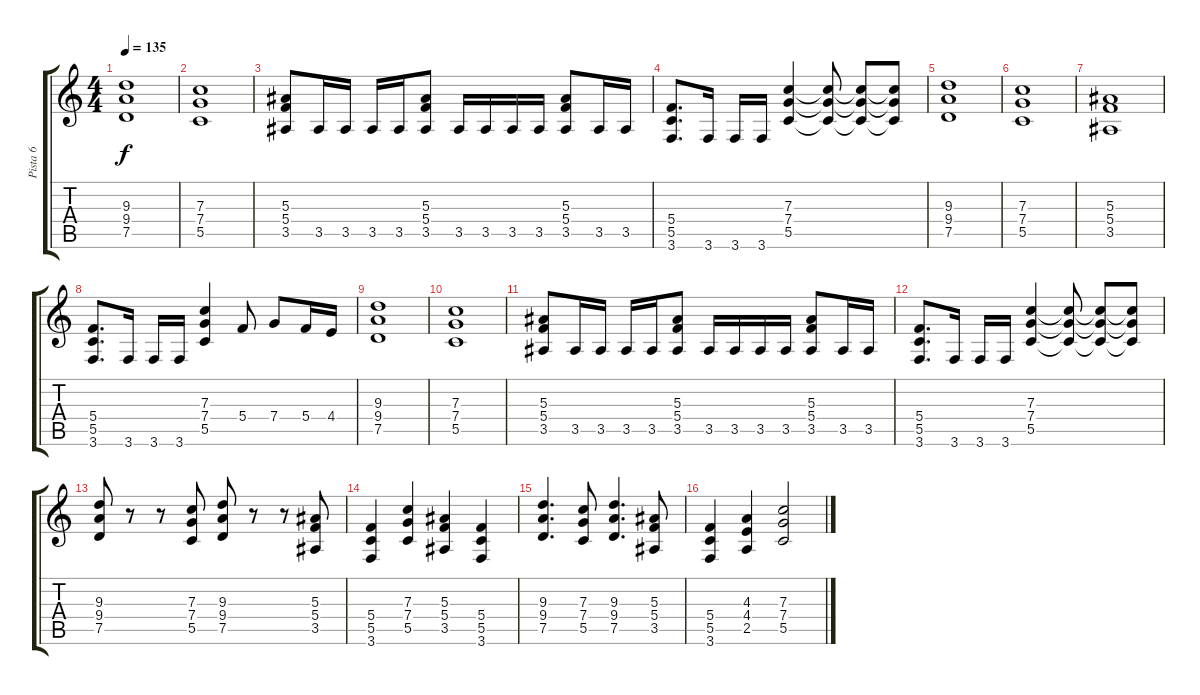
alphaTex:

\track ("Pista 6" "Pista 6") {instrument distortionguitar}
\staff {score tabs}
\tuning (D4 A3 F3 C3 G2 D2) {hide}
\ts (4 4)
\tempo 135
\clef g2
\ks c
(9.3 9.4 7.5).1{dy f} |
(7.3 7.4 5.5).1 |
(5.3 5.4 3.5).8 3.5.16 3.5.16 3.5.16 3.5.16 (5.3 5.4 3.5).8 3.5.16 3.5.16 3.5.16 3.5.16 (5.3 5.4 3.5).8 3.5.16 3.5.16 |
(5.4 5.5 3.6).8{d} 3.6.16 3.6.16 3.6.16 (7.3 7.4 5.5).4 (7.3{t} 7.4{t} 5.5{t}).8 (7.3{t} 7.4{t} 5.5{t}).8 (7.3{t} 7.4{t} 5.5{t}).8 |
(9.3 9.4 7.5).1 |
(7.3 7.4 5.5).1 |
(5.3 5.4 3.5).1 |
(5.4 5.5 3.6).8{d} 3.6.16 3.6.16 3.6.16 (7.3 7.4 5.5).4 5.4.8 7.4.8 5.4.16 4.4.16 |
(9.3 9.4 7.5).1 |
(7.3 7.4 5.5).1 |
(5.3 5.4 3.5).8 3.5.16 3.5.16 3.5.16 3.5.16 (5.3 5.4 3.5).8 3.5.16 3.5.16 3.5.16 3.5.16 (5.3 5.4 3.5).8 3.5.16 3.5.16 |
(5.4 5.5 3.6).8{d} 3.6.16 3.6.16 3.6.16 (7.3 7.4 5.5).4 (7.3{t} 7.4{t} 5.5{t}).8 (7.3{t} 7.4{t} 5.5{t}).8 (7.3{t} 7.4{t} 5.5{t}).8 |
(9.3 9.4 7.5).8 r.8 r.8 (7.3 7.4 5.5).8 (9.3 9.4 7.5).8 r.8 r.8 (5.3 5.4 3.5).8 |
(5.4 5.5 3.6).4 (7.3 7.4 5.5).4 (5.3 5.4 3.5).4 (5.4 5.5 3.6).4 |
(9.3 9.4 7.5).4{d} (7.3 7.4 5.5).8 (9.3 9.4 7.5).4{d} (5.3 5.4 3.5).8 |
(5.4 5.5 3.6).4 (4.3 4.4 2.5).4 (7.3 7.4 5.5).2
